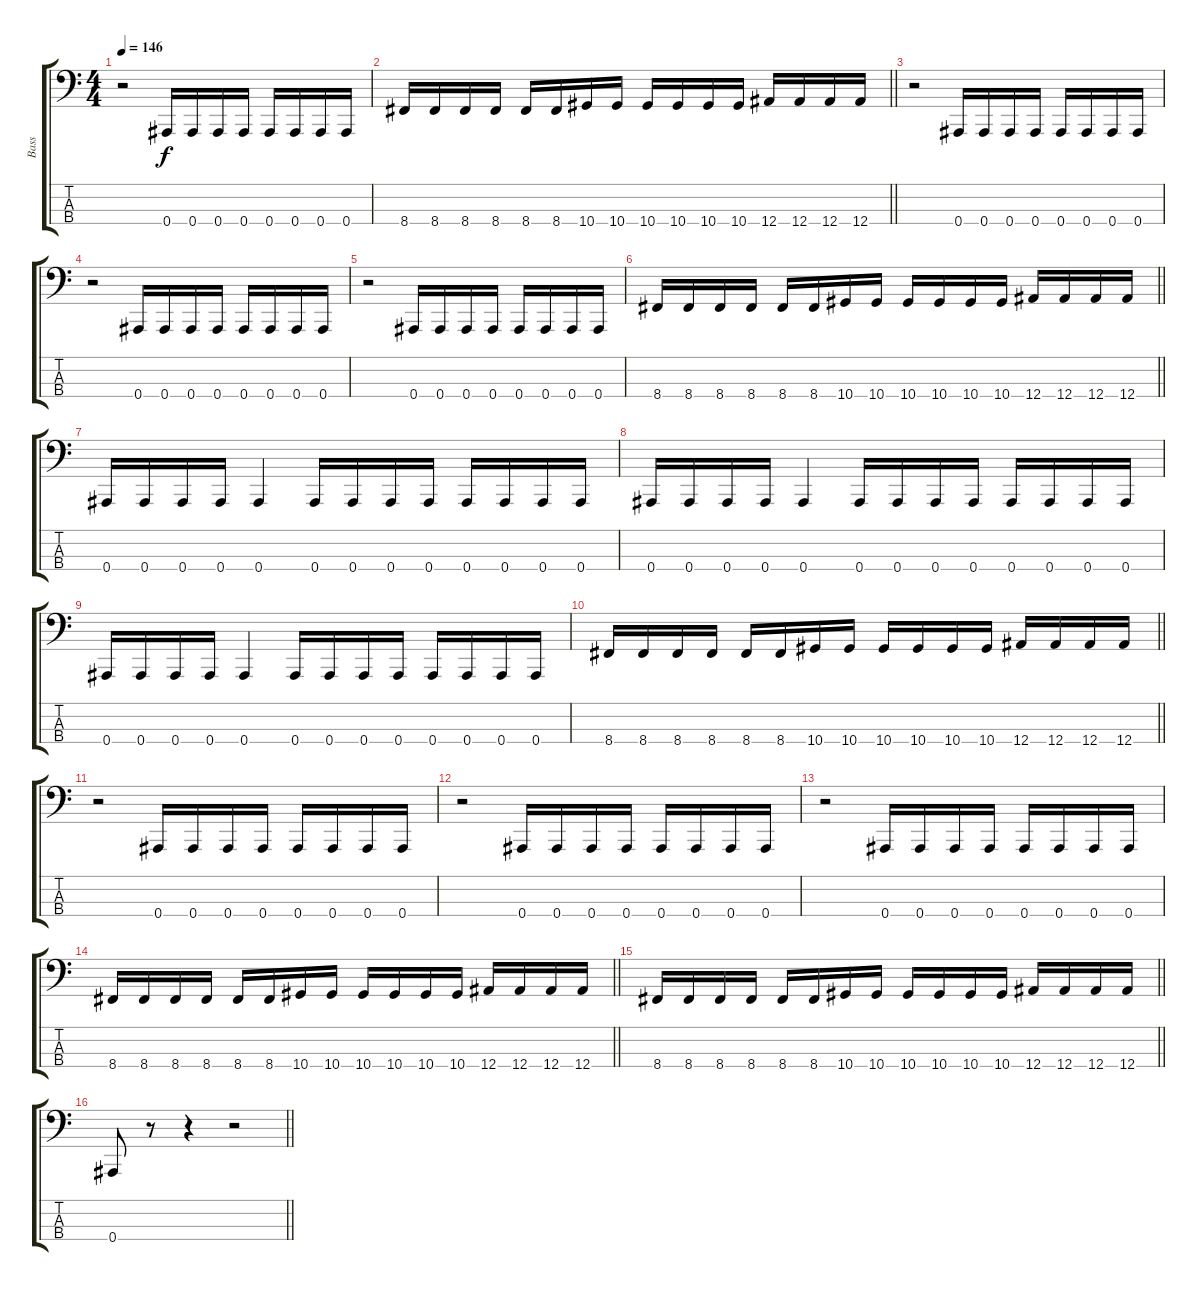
\track ("Bass" "Bass") {instrument electricbassfinger}
\staff {score tabs}
\tuning (Eb2 Bb1 F1 Bb0) {hide}
\ts (4 4)
\tempo 146
\clef f4
\ks c
r.2{dy f} 0.4.16 0.4.16 0.4.16 0.4.16 0.4.16 0.4.16 0.4.16 0.4.16 |
\barLineRight lightlight
8.4.16 8.4.16 8.4.16 8.4.16 8.4.16 8.4.16 10.4.16 10.4.16 10.4.16 10.4.16 10.4.16 10.4.16 12.4.16 12.4.16 12.4.16 12.4.16 |
r.2 0.4.16 0.4.16 0.4.16 0.4.16 0.4.16 0.4.16 0.4.16 0.4.16 |
r.2 0.4.16 0.4.16 0.4.16 0.4.16 0.4.16 0.4.16 0.4.16 0.4.16 |
r.2 0.4.16 0.4.16 0.4.16 0.4.16 0.4.16 0.4.16 0.4.16 0.4.16 |
\barLineRight lightlight
8.4.16 8.4.16 8.4.16 8.4.16 8.4.16 8.4.16 10.4.16 10.4.16 10.4.16 10.4.16 10.4.16 10.4.16 12.4.16 12.4.16 12.4.16 12.4.16 |
0.4.16 0.4.16 0.4.16 0.4.16 0.4.4 0.4.16 0.4.16 0.4.16 0.4.16 0.4.16 0.4.16 0.4.16 0.4.16 |
0.4.16 0.4.16 0.4.16 0.4.16 0.4.4 0.4.16 0.4.16 0.4.16 0.4.16 0.4.16 0.4.16 0.4.16 0.4.16 |
0.4.16 0.4.16 0.4.16 0.4.16 0.4.4 0.4.16 0.4.16 0.4.16 0.4.16 0.4.16 0.4.16 0.4.16 0.4.16 |
\barLineRight lightlight
8.4.16 8.4.16 8.4.16 8.4.16 8.4.16 8.4.16 10.4.16 10.4.16 10.4.16 10.4.16 10.4.16 10.4.16 12.4.16 12.4.16 12.4.16 12.4.16 |
r.2 0.4.16 0.4.16 0.4.16 0.4.16 0.4.16 0.4.16 0.4.16 0.4.16 |
r.2 0.4.16 0.4.16 0.4.16 0.4.16 0.4.16 0.4.16 0.4.16 0.4.16 |
r.2 0.4.16 0.4.16 0.4.16 0.4.16 0.4.16 0.4.16 0.4.16 0.4.16 |
\barLineRight lightlight
8.4.16 8.4.16 8.4.16 8.4.16 8.4.16 8.4.16 10.4.16 10.4.16 10.4.16 10.4.16 10.4.16 10.4.16 12.4.16 12.4.16 12.4.16 12.4.16 |
\barLineRight lightlight
8.4.16 8.4.16 8.4.16 8.4.16 8.4.16 8.4.16 10.4.16 10.4.16 10.4.16 10.4.16 10.4.16 10.4.16 12.4.16 12.4.16 12.4.16 12.4.16 |
\barLineRight lightlight
0.4.8 r.8 r.4 r.2
